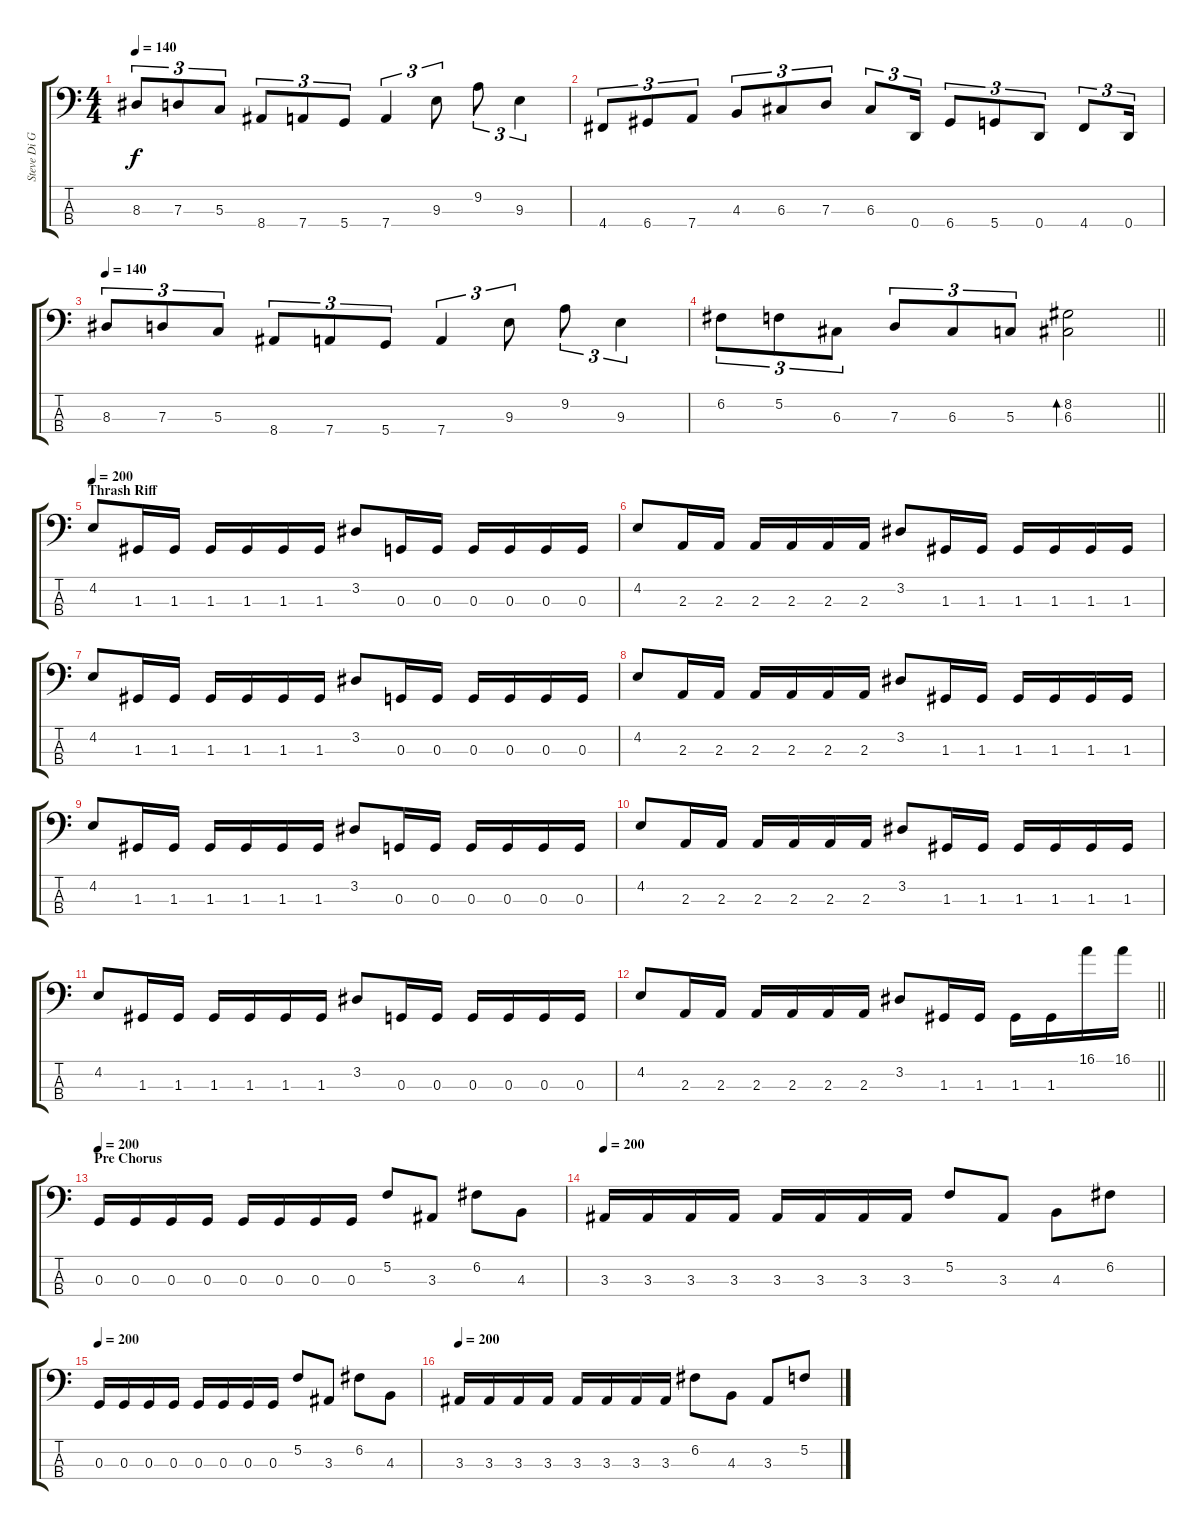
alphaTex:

\track ("Steve Di Gorgio" "Steve Di G") {instrument fretlessbass}
\staff {score tabs}
\tuning (F2 C2 G1 D1) {hide}
\ts (4 4)
\tempo 140
\clef f4
\ks c
8.3.8{tu (3 2) dy f} 7.3.8{tu (3 2)} 5.3.8{tu (3 2)} 8.4.8{tu (3 2)} 7.4.8{tu (3 2)} 5.4.8{tu (3 2)} 7.4.4{tu (3 2)} 9.3.8{tu (3 2)} 9.2.8{tu (3 2)} 9.3.4{tu (3 2)} |
4.4.8{tu (3 2)} 6.4.8{tu (3 2)} 7.4.8{tu (3 2)} 4.3.8{tu (3 2)} 6.3.8{tu (3 2)} 7.3.8{tu (3 2)} 6.3.8{tu (3 2)} 0.4.16{tu (3 2)} 6.4.8{tu (3 2)} 5.4.8{tu (3 2)} 0.4.8{tu (3 2)} 4.4.8{tu (3 2)} 0.4.16{tu (3 2)} |
\tempo 140
8.3.8{tu (3 2)} 7.3.8{tu (3 2)} 5.3.8{tu (3 2)} 8.4.8{tu (3 2)} 7.4.8{tu (3 2)} 5.4.8{tu (3 2)} 7.4.4{tu (3 2)} 9.3.8{tu (3 2)} 9.2.8{tu (3 2)} 9.3.4{tu (3 2)} |
\barLineRight lightlight
6.2.8{tu (3 2)} 5.2.8{tu (3 2)} 6.3.8{tu (3 2)} 7.3.8{tu (3 2)} 6.3.8{tu (3 2)} 5.3.8{tu (3 2)} (8.2 6.3).2{bd 60} |
\section ("" "Thrash Riff")
\tempo 200
4.2.8 1.3.16 1.3.16 1.3.16 1.3.16 1.3.16 1.3.16 3.2.8 0.3.16 0.3.16 0.3.16 0.3.16 0.3.16 0.3.16 |
4.2.8 2.3.16 2.3.16 2.3.16 2.3.16 2.3.16 2.3.16 3.2.8 1.3.16 1.3.16 1.3.16 1.3.16 1.3.16 1.3.16 |
4.2.8 1.3.16 1.3.16 1.3.16 1.3.16 1.3.16 1.3.16 3.2.8 0.3.16 0.3.16 0.3.16 0.3.16 0.3.16 0.3.16 |
4.2.8 2.3.16 2.3.16 2.3.16 2.3.16 2.3.16 2.3.16 3.2.8 1.3.16 1.3.16 1.3.16 1.3.16 1.3.16 1.3.16 |
4.2.8 1.3.16 1.3.16 1.3.16 1.3.16 1.3.16 1.3.16 3.2.8 0.3.16 0.3.16 0.3.16 0.3.16 0.3.16 0.3.16 |
4.2.8 2.3.16 2.3.16 2.3.16 2.3.16 2.3.16 2.3.16 3.2.8 1.3.16 1.3.16 1.3.16 1.3.16 1.3.16 1.3.16 |
4.2.8 1.3.16 1.3.16 1.3.16 1.3.16 1.3.16 1.3.16 3.2.8 0.3.16 0.3.16 0.3.16 0.3.16 0.3.16 0.3.16 |
\barLineRight lightlight
4.2.8 2.3.16 2.3.16 2.3.16 2.3.16 2.3.16 2.3.16 3.2.8 1.3.16 1.3.16 1.3.16 1.3.16 16.1.16 16.1.16 |
\section ("" "Pre Chorus")
\tempo 200
0.3.16 0.3.16 0.3.16 0.3.16 0.3.16 0.3.16 0.3.16 0.3.16 5.2.8 3.3.8 6.2.8 4.3.8 |
\tempo 200
3.3.16 3.3.16 3.3.16 3.3.16 3.3.16 3.3.16 3.3.16 3.3.16 5.2.8 3.3.8 4.3.8 6.2.8 |
\tempo 200
0.3.16 0.3.16 0.3.16 0.3.16 0.3.16 0.3.16 0.3.16 0.3.16 5.2.8 3.3.8 6.2.8 4.3.8 |
\tempo 200
3.3.16 3.3.16 3.3.16 3.3.16 3.3.16 3.3.16 3.3.16 3.3.16 6.2.8 4.3.8 3.3.8 5.2.8
